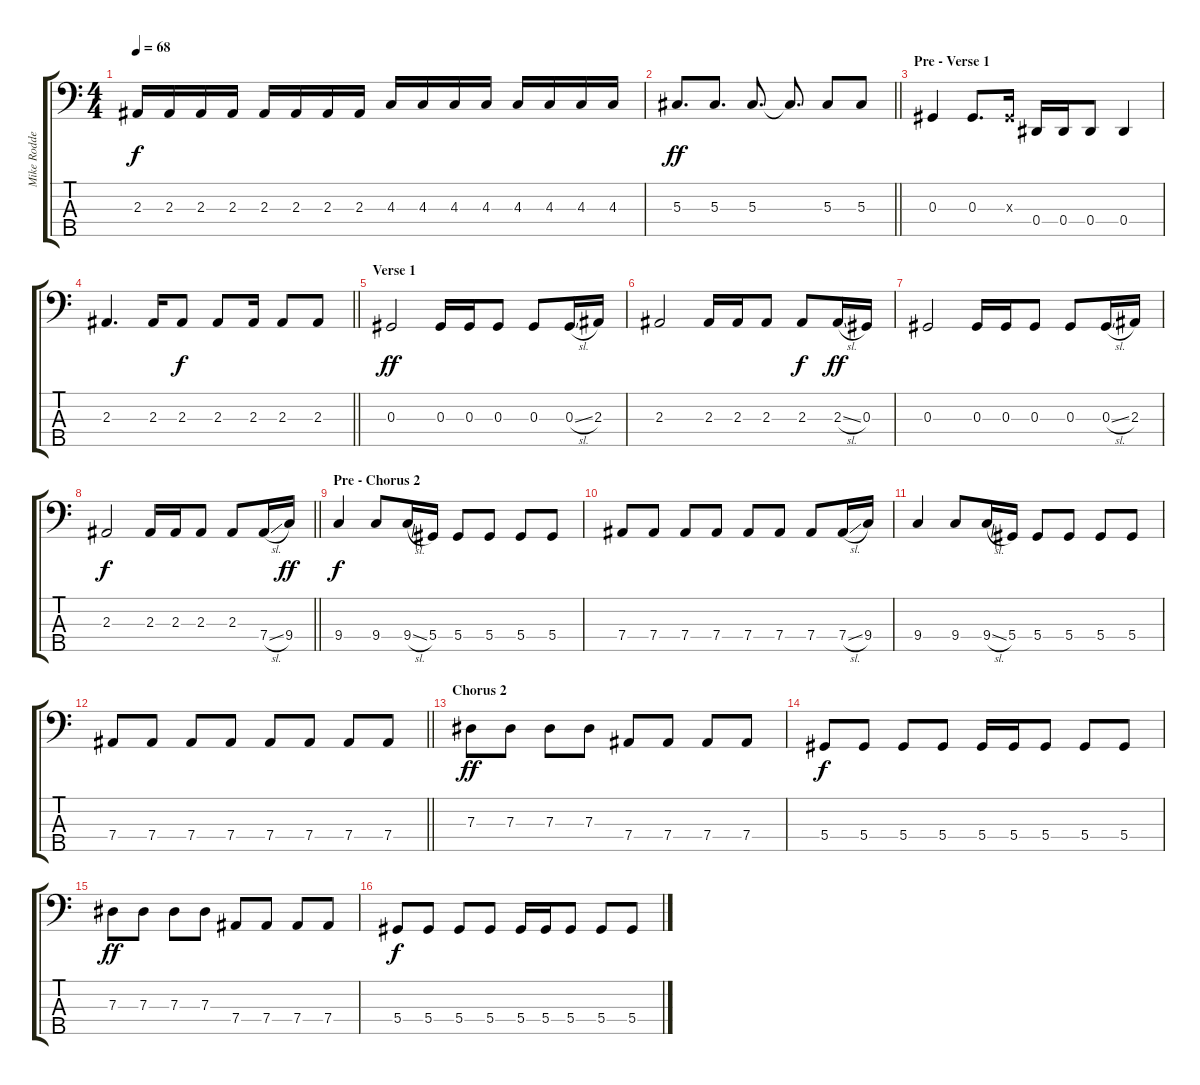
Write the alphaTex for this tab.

\track ("Mike Rodden (Bass)" "Mike Rodde") {instrument electricbassfinger}
\staff {score tabs}
\tuning (Gb2 Db2 Ab1 Eb1 Bb0) {hide}
\ts (4 4)
\tempo 68
\clef f4
\ks c
2.3.16{dy f} 2.3.16 2.3.16 2.3.16 2.3.16 2.3.16 2.3.16 2.3.16 4.3.16 4.3.16 4.3.16 4.3.16 4.3.16 4.3.16 4.3.16 4.3.16 |
\barLineRight lightlight
5.3.8{d dy ff} 5.3.8{d} 5.3.8{d} 5.3{t}.8{d} 5.3.8 5.3.8 |
\section ("" "Pre - Verse 1")
0.3.4 0.3.8{d} 0.3{x}.16 0.4.16 0.4.16 0.4.8 0.4.4 |
\barLineRight lightlight
2.3.4{d} 2.3.16 2.3.8{dy f} 2.3.8 2.3.16 2.3.8 2.3.8 |
\section ("" "Verse 1")
0.3.2{dy ff} 0.3.16 0.3.16 0.3.8 0.3.8 0.3{sl}.16 2.3.16 |
2.3.2 2.3.16 2.3.16 2.3.8 2.3.8{dy f} 2.3{sl}.16{dy ff} 0.3.16 |
0.3.2 0.3.16 0.3.16 0.3.8 0.3.8 0.3{sl}.16 2.3.16 |
\barLineRight lightlight
2.3.2{dy f} 2.3.16 2.3.16 2.3.8 2.3.8 7.4{sl}.16 9.4.16{dy ff} |
\section ("" "Pre - Chorus 2")
9.4.4{dy f} 9.4.8 9.4{sl}.16 5.4.16 5.4.8 5.4.8 5.4.8 5.4.8 |
7.4.8 7.4.8 7.4.8 7.4.8 7.4.8 7.4.8 7.4.8 7.4{sl}.16 9.4.16 |
9.4.4 9.4.8 9.4{sl}.16 5.4.16 5.4.8 5.4.8 5.4.8 5.4.8 |
\barLineRight lightlight
7.4.8 7.4.8 7.4.8 7.4.8 7.4.8 7.4.8 7.4.8 7.4.8 |
\section ("" "Chorus 2")
7.3.8{dy ff} 7.3.8 7.3.8 7.3.8 7.4.8 7.4.8 7.4.8 7.4.8 |
5.4.8{dy f} 5.4.8 5.4.8 5.4.8 5.4.16 5.4.16 5.4.8 5.4.8 5.4.8 |
7.3.8{dy ff} 7.3.8 7.3.8 7.3.8 7.4.8 7.4.8 7.4.8 7.4.8 |
5.4.8{dy f} 5.4.8 5.4.8 5.4.8 5.4.16 5.4.16 5.4.8 5.4.8 5.4.8
